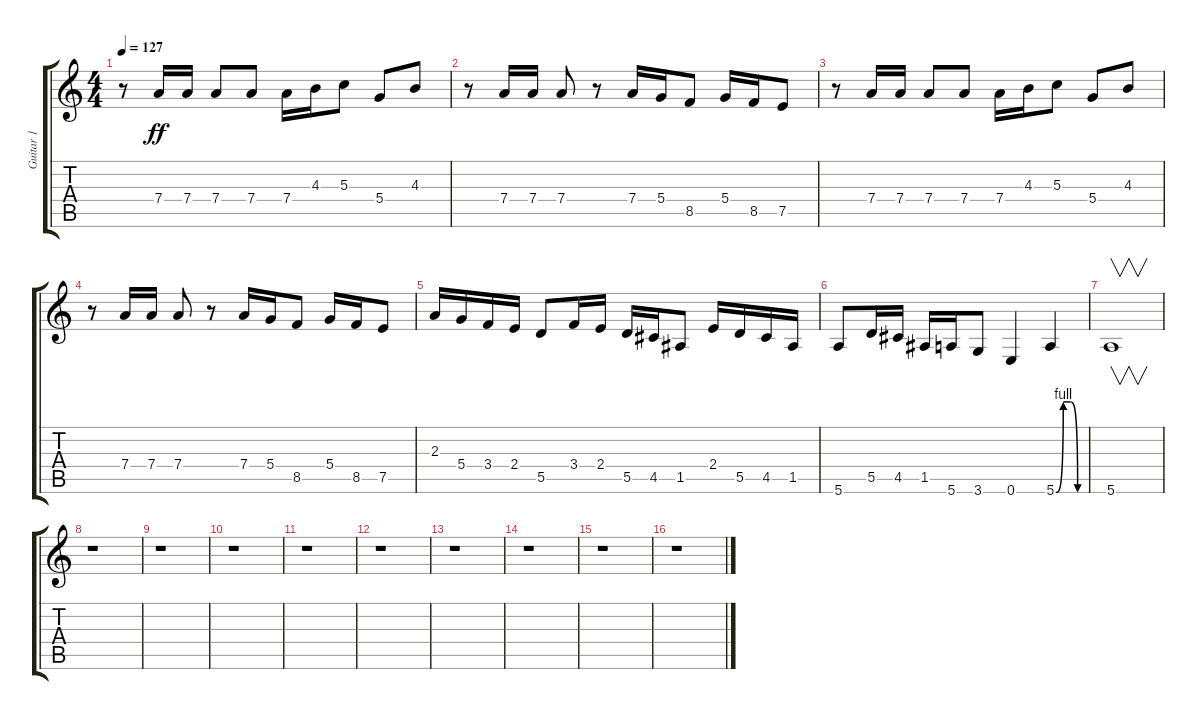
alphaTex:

\track ("Guitar 1" "Guitar 1") {instrument overdrivenguitar}
\staff {score tabs}
\tuning (E4 B3 G3 D3 A2 E2) {hide}
\ts (4 4)
\tempo 127
\clef g2
\ks c
r.8{dy ff} 7.4.16 7.4.16 7.4.8 7.4.8 7.4.16 4.3.16 5.3.8 5.4.8 4.3.8 |
r.8 7.4.16 7.4.16 7.4.8 r.8 7.4.16 5.4.16 8.5.8 5.4.16 8.5.16 7.5.8 |
r.8 7.4.16 7.4.16 7.4.8 7.4.8 7.4.16 4.3.16 5.3.8 5.4.8 4.3.8 |
r.8 7.4.16 7.4.16 7.4.8 r.8 7.4.16 5.4.16 8.5.8 5.4.16 8.5.16 7.5.8 |
2.3.16 5.4.16 3.4.16 2.4.16 5.5.8 3.4.16 2.4.16 5.5.16 4.5.16 1.5.8 2.4.16 5.5.16 4.5.16 1.5.16 |
5.6.8 5.5.16 4.5.16 1.5.16 5.6.16 3.6.8 0.6.4 5.6{be (custom 0 0 15 4 30 4 45 0 60 0)}.4 |
5.6.1{v} |
r.1 |
r.1 |
r.1 |
r.1 |
r.1 |
r.1 |
r.1 |
r.1 |
r.1
